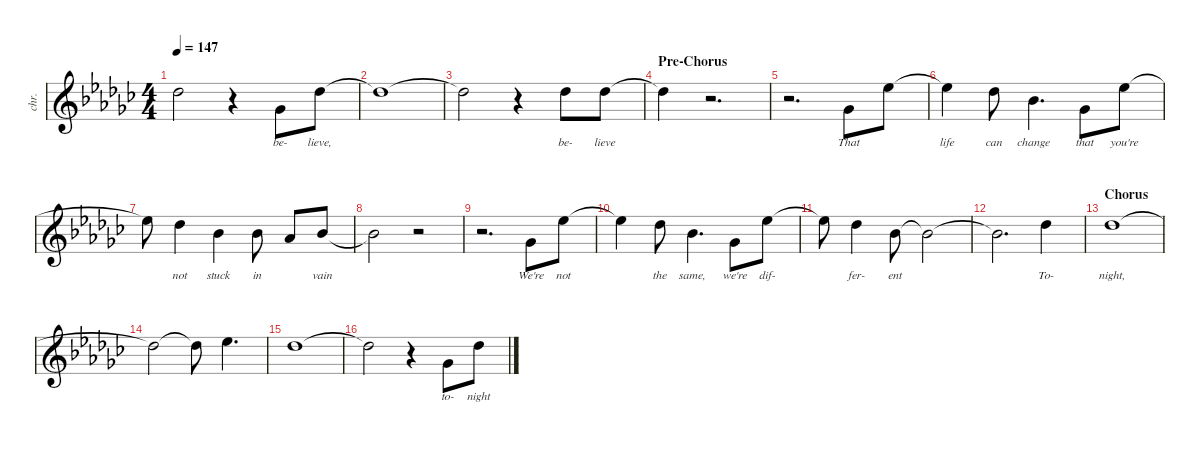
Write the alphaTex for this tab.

\defaultSystemsLayout 8
\hideDynamics
\bracketExtendMode nobrackets
\otherSystemsTrackNameOrientation horizontal
\track ("Vocals-show" "chr.") {defaultSystemsLayout 8 instrument voiceoohs}
\staff {score}
\tuning (Eb4 Bb3 Gb3 Db3 Ab2 Eb2)
\ts (4 4)
\tempo 147
\clef g2
\ks ebminor
10.1{t acc b}.2{dy f beam Down} r.4{beam Down} 3.1{acc b}.8{lyrics (0 "be-") lyrics (1 "") lyrics (2 "") lyrics (3 "") lyrics (4 "") beam Down} 10.1{acc b}.8{lyrics (0 "lieve,") lyrics (1 "") lyrics (2 "") lyrics (3 "") lyrics (4 "") dy fff beam Down} |
10.1{t acc b}.1{dy f beam Down} |
10.1{t acc b}.2{beam Down} r.4{beam Down} 10.1{acc b}.8{lyrics (0 "be-") lyrics (1 "") lyrics (2 "") lyrics (3 "") lyrics (4 "") dy ff beam Down} 10.1{acc b}.8{lyrics (0 "lieve") lyrics (1 "") lyrics (2 "") lyrics (3 "") lyrics (4 "") dy f beam Down} |
\section ("" "Pre-Chorus")
10.1{t acc b}.4{beam Down} r.2{d beam Down} |
r.2{d beam Down} 3.1{acc b}.8{lyrics (0 "That") lyrics (1 "") lyrics (2 "") lyrics (3 "") lyrics (4 "") beam Down} 12.1{acc b}.8{dy ff beam Down} |
12.1{t acc b}.4{lyrics (0 "life") lyrics (1 "") lyrics (2 "") lyrics (3 "") lyrics (4 "") dy f beam Down} 10.1{acc b}.8{lyrics (0 "can") lyrics (1 "") lyrics (2 "") lyrics (3 "") lyrics (4 "") beam Down} 12.2{acc b}.4{d lyrics (0 "change") lyrics (1 "") lyrics (2 "") lyrics (3 "") lyrics (4 "") dy fff beam Down} 12.3{acc b}.8{lyrics (0 "that") lyrics (1 "") lyrics (2 "") lyrics (3 "") lyrics (4 "") dy f beam Down} 12.1{acc b}.8{lyrics (0 "you're") lyrics (1 "") lyrics (2 "") lyrics (3 "") lyrics (4 "") dy ff beam Down} |
12.1{t acc b}.8{dy f beam Down} 10.1{acc b}.4{lyrics (0 "not") lyrics (1 "") lyrics (2 "") lyrics (3 "") lyrics (4 "") dy ff beam Down} 12.2{acc b}.4{lyrics (0 "stuck") lyrics (1 "") lyrics (2 "") lyrics (3 "") lyrics (4 "") beam Down} 12.2{acc b}.8{lyrics (0 "in") lyrics (1 "") lyrics (2 "") lyrics (3 "") lyrics (4 "") beam Down} 10.2{acc b}.8{dy fff beam Up} 7.1{acc b}.8{lyrics (0 "vain") lyrics (1 "") lyrics (2 "") lyrics (3 "") lyrics (4 "") beam Up} |
7.1{t acc b}.2{dy f beam Down} r.2{beam Down} |
r.2{d beam Down} 3.1{acc b}.8{lyrics (0 "We're") lyrics (1 "") lyrics (2 "") lyrics (3 "") lyrics (4 "") beam Down} 12.1{acc b}.8{lyrics (0 "not") lyrics (1 "") lyrics (2 "") lyrics (3 "") lyrics (4 "") dy ff beam Down} |
12.1{t acc b}.4{dy f beam Down} 10.1{acc b}.8{lyrics (0 "the") lyrics (1 "") lyrics (2 "") lyrics (3 "") lyrics (4 "") beam Down} 7.1{acc b}.4{d lyrics (0 "same,") lyrics (1 "") lyrics (2 "") lyrics (3 "") lyrics (4 "") dy ff beam Down} 8.2{acc b}.8{lyrics (0 "we're") lyrics (1 "") lyrics (2 "") lyrics (3 "") lyrics (4 "") dy mf beam Down} 12.1{acc b}.8{lyrics (0 "dif-") lyrics (1 "") lyrics (2 "") lyrics (3 "") lyrics (4 "") dy ff beam Down} |
12.1{t acc b}.8{dy f beam Down} 10.1{acc b}.4{lyrics (0 "fer-") lyrics (1 "") lyrics (2 "") lyrics (3 "") lyrics (4 "") dy ff beam Down} 12.2{acc b}.8{lyrics (0 "ent") lyrics (1 "") lyrics (2 "") lyrics (3 "") lyrics (4 "") dy fff beam Down} 12.2{t acc b}.2{dy f beam Down} |
12.2{t acc b}.2{d beam Down} 10.1{acc b}.4{lyrics (0 "To-") lyrics (1 "") lyrics (2 "") lyrics (3 "") lyrics (4 "") dy fff beam Down} |
\section ("" "Chorus")
10.1{acc b}.1{lyrics (0 "night,") lyrics (1 "") lyrics (2 "") lyrics (3 "") lyrics (4 "") dy ff beam Down} |
10.1{t acc b}.2{dy f beam Down} 10.1{t acc b}.8{beam Down} 12.1{acc b}.4{d dy fff beam Down} |
10.1{acc b}.1{beam Down} |
10.1{t acc b}.2{dy f beam Down} r.4{beam Down} 3.1{acc b}.8{lyrics (0 "to-") lyrics (1 "") lyrics (2 "") lyrics (3 "") lyrics (4 "") beam Down} 10.1{acc b}.8{lyrics (0 "night") lyrics (1 "") lyrics (2 "") lyrics (3 "") lyrics (4 "") dy fff beam Down}
